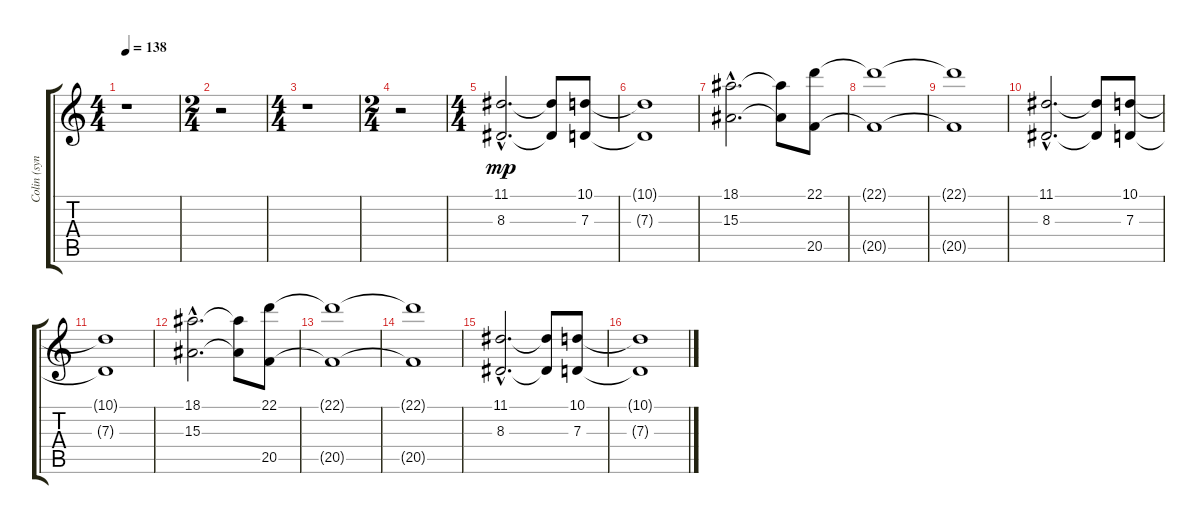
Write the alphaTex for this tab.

\track ("Colin (synth)" "Colin (syn") {instrument pad2warm}
\staff {score tabs}
\tuning (E4 B3 G3 D3 A2 E2) {hide}
\ts (4 4)
\tempo 138
\clef g2
\ks c
r.1{dy mp} |
\ts (2 4)
r.2 |
\ts (4 4)
r.1 |
\ts (2 4)
r.2 |
\ts (4 4)
(11.1{hac} 8.3{hac}).2{d} (11.1{t} 8.3{t}).8 (10.1 7.3).8 |
(10.1{t} 7.3{t}).1 |
(18.1{hac} 15.3{hac}).2{d} (18.1{t} 15.3{t}).8 (22.1 20.5).8 |
(22.1{t} 20.5{t}).1 |
(22.1{t} 20.5{t}).1 |
(11.1{hac} 8.3{hac}).2{d} (11.1{t} 8.3{t}).8 (10.1 7.3).8 |
(10.1{t} 7.3{t}).1 |
(18.1{hac} 15.3{hac}).2{d} (18.1{t} 15.3{t}).8 (22.1 20.5).8 |
(22.1{t} 20.5{t}).1 |
(22.1{t} 20.5{t}).1 |
(11.1{hac} 8.3{hac}).2{d} (11.1{t} 8.3{t}).8 (10.1 7.3).8 |
(10.1{t} 7.3{t}).1
